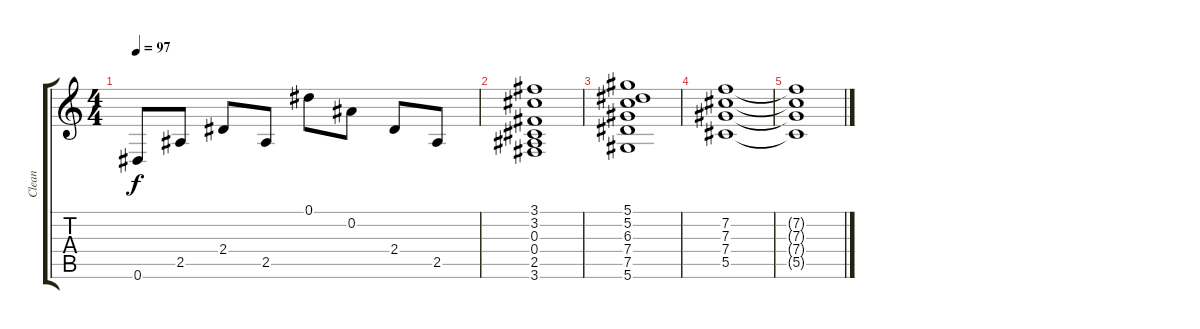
\track ("Clean" "Clean") {instrument electricguitarclean}
\staff {score tabs}
\tuning (Eb4 Bb3 Gb3 Db3 Ab2 Eb2) {hide}
\ts (4 4)
\tempo 97
\clef g2
\ks c
0.6.8{dy f} 2.5.8 2.4.8 2.5.8 0.1.8 0.2.8 2.4.8 2.5.8 |
(3.1 3.2 0.3 0.4 2.5 3.6).1 |
(5.1 5.2 6.3 7.4 7.5 5.6).1 |
(7.2 7.3 7.4 5.5).1 |
(7.2{t} 7.3{t} 7.4{t} 5.5{t}).1
